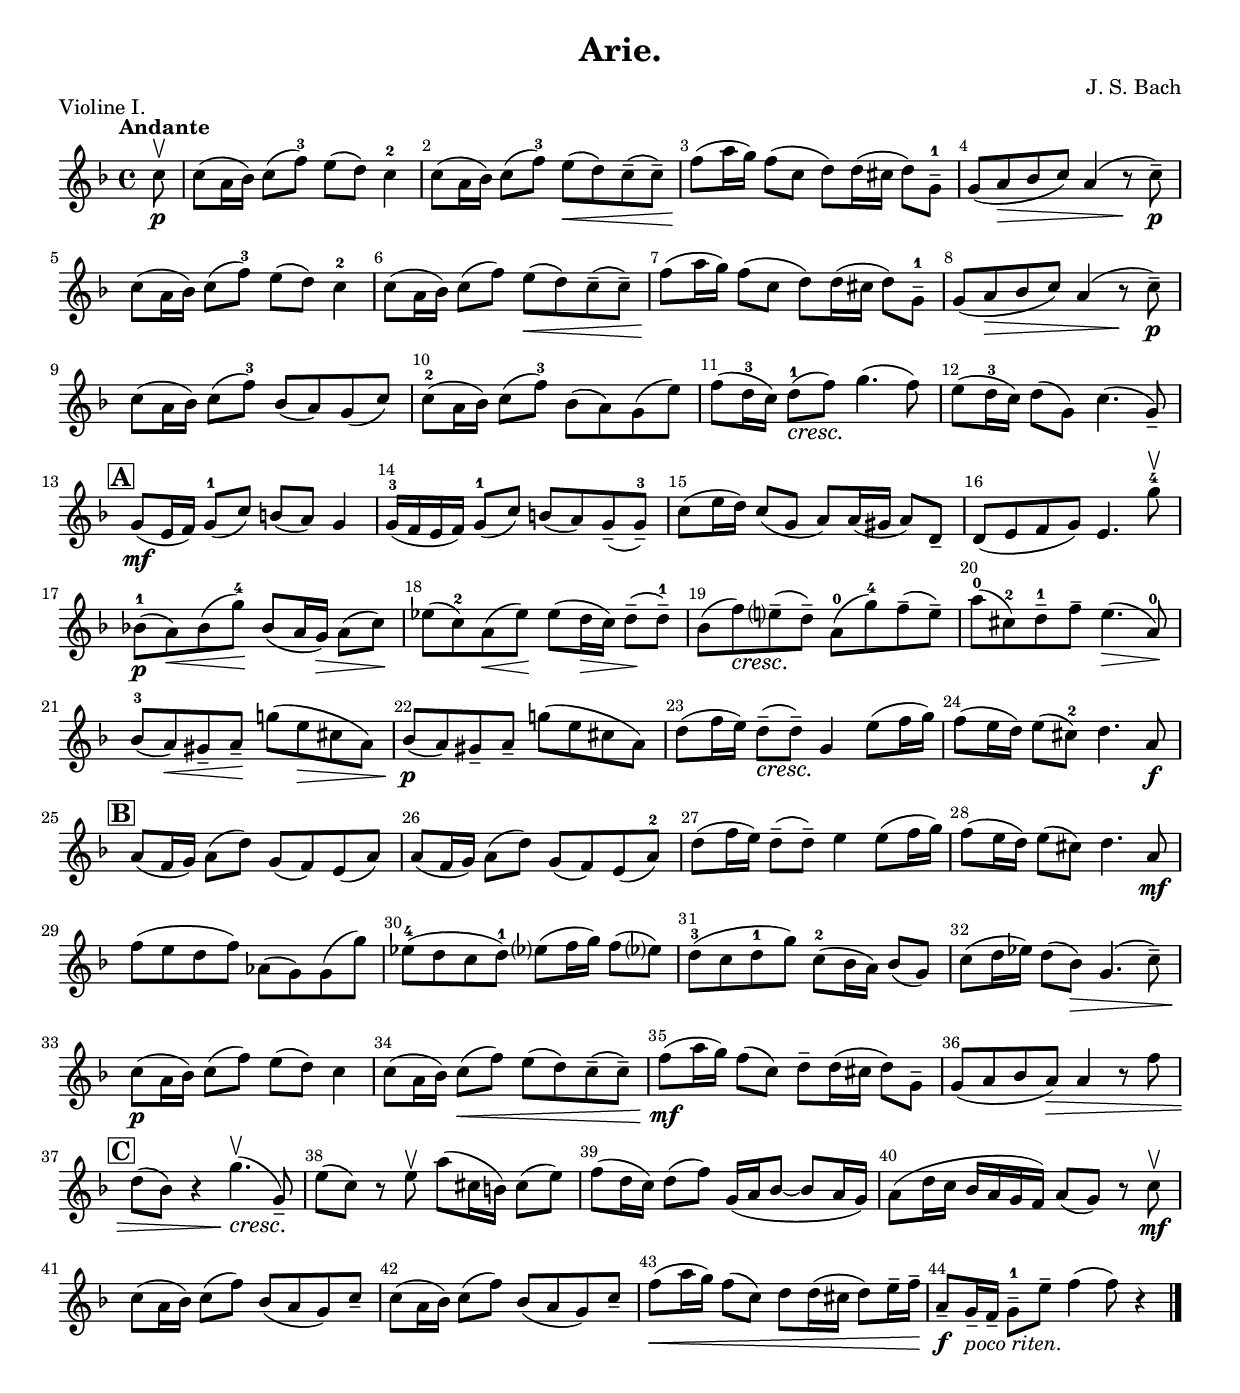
\version "2.18.2"
\header{
  title = "Arie."
  piece = "Violine I."
  arranger = "J. S. Bach"
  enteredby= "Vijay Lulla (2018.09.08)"
}

#(set-global-staff-size 18)
pocoriten = _\markup{\italic "poco riten."}

\layout {
  indent = #0
  \context {
    \Score
      \override BarNumber.break-visibility = ##(#f #t #t)
      \override MultiMeasureRest.expand-limit = #1
      %% \override SpacingSpanner.base-shortest-duration = #(ly:make-moment 1/12)
      \override DynamicTextSpanner.style = #'none
  }
}

voiceconsts = {
  \key f \major
  %% \numericTimeSignature
  \compressFullBarRests
  \tempo "Andante"
}

%% showLastLength = R1*8 %% last few measures %% Comment to typeset whole score

\book {
  \score {
    \new Staff {
      \new Voice {
        \relative c' {
          \voiceconsts
          \set Score.markFormatter = #format-mark-box-alphabet
          \time 4/4 \clef treble
          \partial 8 c'8\p\upbow |
          c8( a16 bes16) c8( f8^3) e8( d8) c4^2 |
          c8( a16 bes16) c8( f8^3) e8(\< d8) c8--( c8--) |
          f8(\! a16 g16) f8( c8 d8) d16( cis16 d8) g,8--^1 |
          g8( a8\> bes8 c8) a4( r8\! c8--)\p |
          \barNumberCheck #5
          c8( a16 bes16) c8( f8^3) e8( d8) c4^2 |
          c8( a16 bes16) c8( f8) e8(\< d8) c8--( c8--) |
          f8(\! a16 g16) f8( c8 d8) d16( cis16 d8) g,8--^1 |
          g8( a8\> bes8 c8) a4( r8\! c8--)\p |
          \barNumberCheck #9
          c8( a16 bes16) c8( f8^3) bes,8( a8) g8( c8) |
          c8^2( a16 bes16) c8( f8^3) bes,8( a8) g8( e'8) |
          f8( d16^3 c16) d8^1(\cresc f8) g4.( f8) |
          e8( d16^3 c16) d8( g,8) c4.( g8--) |
          \barNumberCheck #13 \mark\default
          g8(\mf e16 f16) g8^1( c8) b8( a8) g4 |
          g16^3( f16 e16 f16) g8^1( c8) b8( a8) g8--( g8--^3) |
          c8( e16 d16) c8( g8 a8) a16( gis16 a8) d,8-- |
          d8( e8 f8 g8) e4. g'8^4\upbow |
          \barNumberCheck #17
          bes,!8^1(\p a8\<) bes8( g'8^4\!) bes,8( a16 g16\>) a8( c8\!) |
          ees8( c8^2) a8(\< ees'8\!) ees8( d16\> c16) d8--(\! d8--^1) |
          bes8( f'8)\cresc e?8--( d8--) a8-0( g'8-4) f8--( e8--) |
          a8-0( cis,8-2) d8--^1 f8-- e4.(\> a,8-0\!) |
          \barNumberCheck #21
          bes8-3( a8\<) gis8-- a8--\! g'!8( e8\> cis8 a8) |
          bes8(\p a8) gis8-- a8-- g'!8( e8 cis8 a8) |
          d8( f16 e16) d8--(\cresc d8--) g,4 e'8( f16 g16) |
          f8( e16 d16) e8( cis8-2) d4. a8\f |
          \barNumberCheck #25 \mark\default
          a8( f16 g16) a8( d8) g,8( f8) e8( a8) |
          a8( f16 g16) a8( d8) g,8( f8) e8( a8-2) |
          d8( f16 e16) d8--( d8--) e4 e8( f16 g16) |
          f8( e16 d16) e8( cis8) d4. a8\mf |
          \barNumberCheck #29
          f'8( e8 d8 f8) aes,8( g8) g8( g'8) |
          ees8-4( d8 c8 d8-1) ees?8( f16 g16) f8( ees?8) |
          d8-3( c8 d8-1 g8) c,8-2( bes16 a16) bes8( g8) |
          c8( d16 ees16) d8( bes8)\> g4.( c8--) |
          \barNumberCheck #33
          c8(\p a16 bes16) c8( f8) e8( d8) c4 |
          c8( a16 bes16) c8(\< f8) e8( d8) c8--( c8--) |
          f8(\mf a16 g16) f8( c8) d8-- d16( cis16 d8) g,8-- |
          g8( a8 bes8 a8\>) a4 r8 f'8 |
          \barNumberCheck #37 \mark\default
          d8( bes8) r4 g'4.(\upbow\cresc g,8--) |
          e'8( c8) r8 e8\upbow a8( cis,16 b16) cis8( e8) |
          f8( d16 c16) d8( f8) g,16( a16 bes8~ bes8 a16 g16) |
          a8( d16 c16 bes16 a16 g16 f16) a8( g8) r8 c8\upbow\mf |
          \barNumberCheck #41
          c8( a16 bes16) c8( f8) bes,8( a8 g8) c8-- |
          c8( a16 bes16) c8( f8) bes,8( a8 g8) c8-- |
          f8(\< a16 g16) f8( c8) d8 d16( cis16 d8) e16-- f16-- |
          a,8--\f g16--\pocoriten f16-- g8--^1 e'8-- f4( f8) r4
          \bar"|."
        }
      }
    }
  }
}

